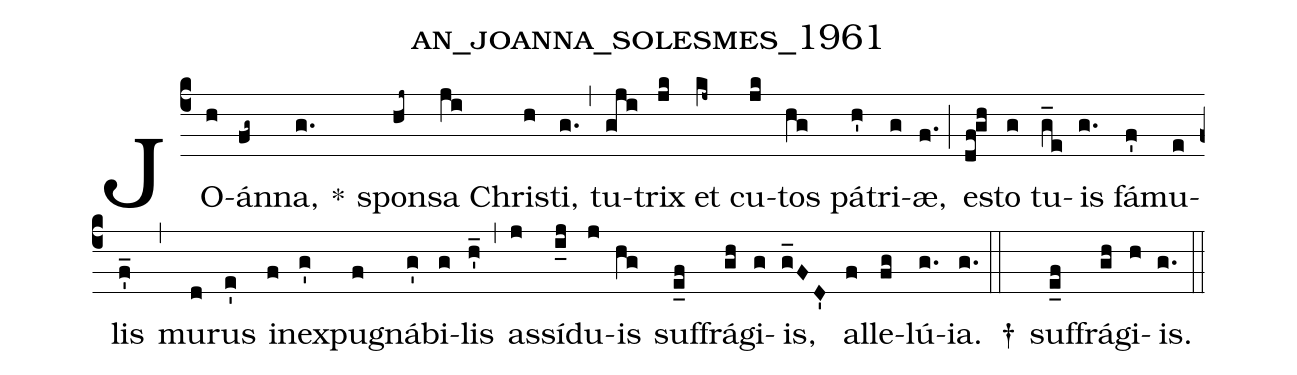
name:an_joanna_solesmes_1961;
%%
(c4)JO(h)án(fg~)na,(g.) *() spon(hj~)sa(ji) Chris(h)ti,(g.) (,) tu(gji)trix(jk) et(kj~) cu(jk)tos(hg) pá(h')tri(g)æ,(f.) (;) e(df!gh)sto(g) tu(g_e)is(g.) fá(f')mu(e)lis(f'_) (,) mu(d)rus(e') in(f)ex(g')pu(f)gná(g')bi(g)lis(h'_) (,) as(j)sí(i_j)du(j)is(hg) suf(e_f)frá(gh)gi(g)is,(g_FD') al(f)le(fg)lú(g.)ia.(g.) (::)
†() suf(e_f)frá(gh)gi(h)is.(g.) (::)
 %%<eu>E(j) u(j) o(i) u(j) a(h) e.</eu>(g.) (::)
